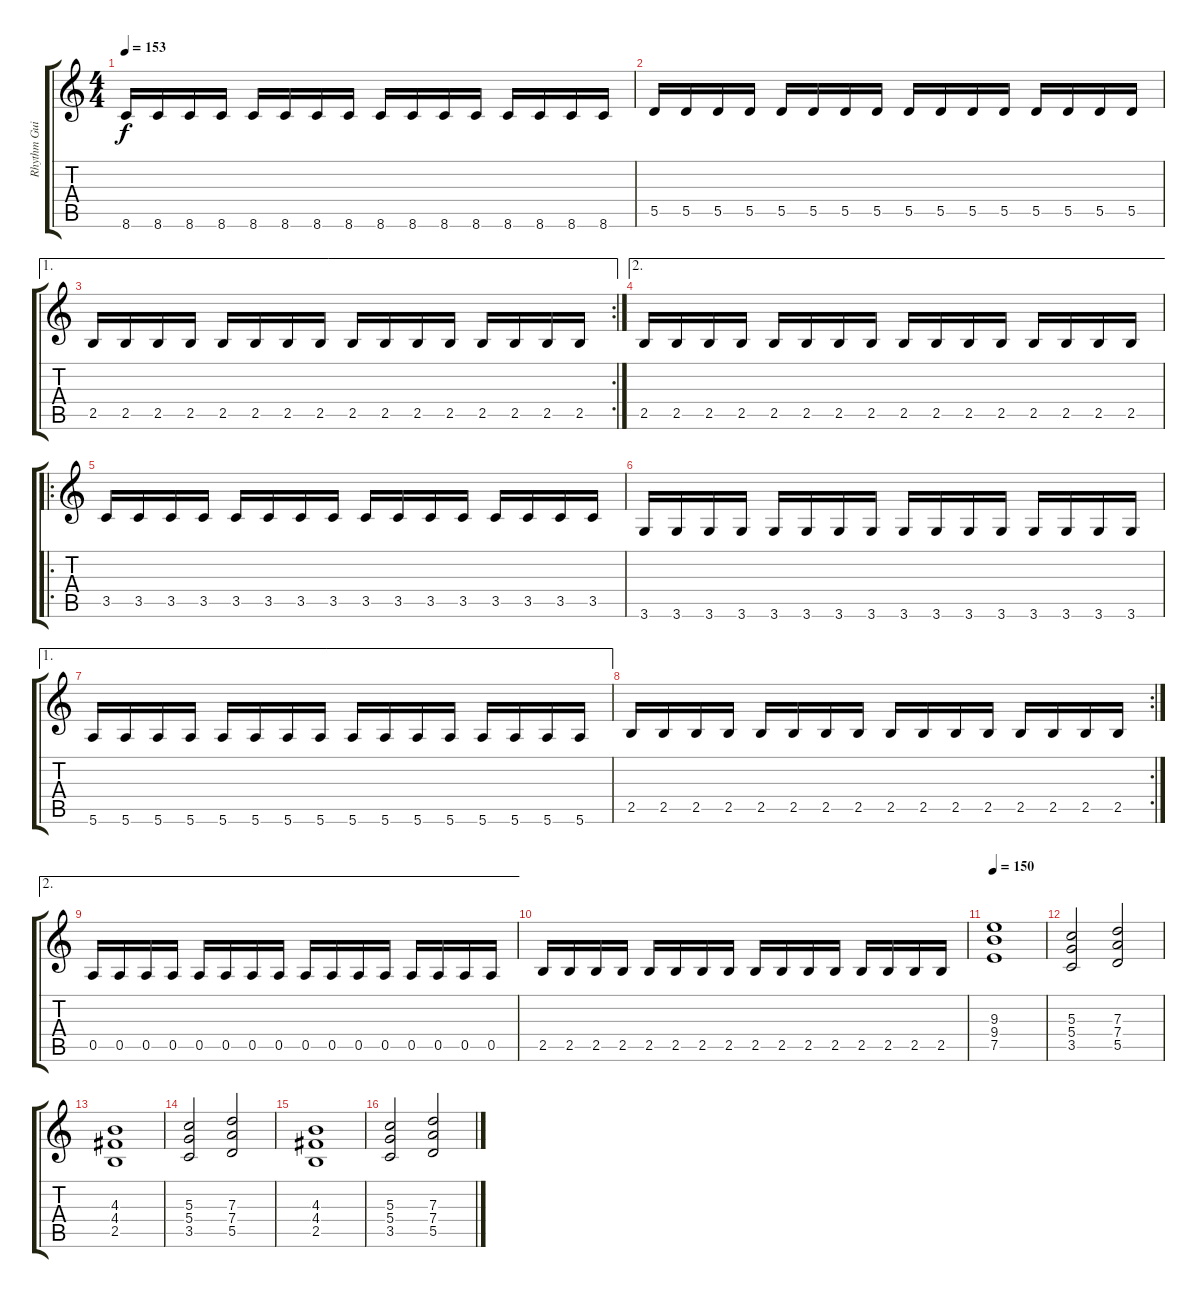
\track ("Rhythm Guitar" "Rhythm Gui") {instrument overdrivenguitar}
\staff {score tabs}
\tuning (E4 B3 G3 D3 A2 E2) {hide}
\ts (4 4)
\tempo 153
\clef g2
\ks c
8.6.16{dy f} 8.6.16 8.6.16 8.6.16 8.6.16 8.6.16 8.6.16 8.6.16 8.6.16 8.6.16 8.6.16 8.6.16 8.6.16 8.6.16 8.6.16 8.6.16 |
5.5.16 5.5.16 5.5.16 5.5.16 5.5.16 5.5.16 5.5.16 5.5.16 5.5.16 5.5.16 5.5.16 5.5.16 5.5.16 5.5.16 5.5.16 5.5.16 |
\ae 1
\rc 2
2.5.16 2.5.16 2.5.16 2.5.16 2.5.16 2.5.16 2.5.16 2.5.16 2.5.16 2.5.16 2.5.16 2.5.16 2.5.16 2.5.16 2.5.16 2.5.16 |
\ae 2
2.5.16 2.5.16 2.5.16 2.5.16 2.5.16 2.5.16 2.5.16 2.5.16 2.5.16 2.5.16 2.5.16 2.5.16 2.5.16 2.5.16 2.5.16 2.5.16 |
\ro
3.5.16 3.5.16 3.5.16 3.5.16 3.5.16 3.5.16 3.5.16 3.5.16 3.5.16 3.5.16 3.5.16 3.5.16 3.5.16 3.5.16 3.5.16 3.5.16 |
3.6.16 3.6.16 3.6.16 3.6.16 3.6.16 3.6.16 3.6.16 3.6.16 3.6.16 3.6.16 3.6.16 3.6.16 3.6.16 3.6.16 3.6.16 3.6.16 |
\ae 1
5.6.16 5.6.16 5.6.16 5.6.16 5.6.16 5.6.16 5.6.16 5.6.16 5.6.16 5.6.16 5.6.16 5.6.16 5.6.16 5.6.16 5.6.16 5.6.16 |
\rc 2
2.5.16 2.5.16 2.5.16 2.5.16 2.5.16 2.5.16 2.5.16 2.5.16 2.5.16 2.5.16 2.5.16 2.5.16 2.5.16 2.5.16 2.5.16 2.5.16 |
\ae 2
0.5.16 0.5.16 0.5.16 0.5.16 0.5.16 0.5.16 0.5.16 0.5.16 0.5.16 0.5.16 0.5.16 0.5.16 0.5.16 0.5.16 0.5.16 0.5.16 |
2.5.16 2.5.16 2.5.16 2.5.16 2.5.16 2.5.16 2.5.16 2.5.16 2.5.16 2.5.16 2.5.16 2.5.16 2.5.16 2.5.16 2.5.16 2.5.16 |
\tempo 150
(9.3 9.4 7.5).1 |
(5.3 5.4 3.5).2 (7.3 7.4 5.5).2 |
(4.3 4.4 2.5).1 |
(5.3 5.4 3.5).2 (7.3 7.4 5.5).2 |
(4.3 4.4 2.5).1 |
(5.3 5.4 3.5).2 (7.3 7.4 5.5).2
